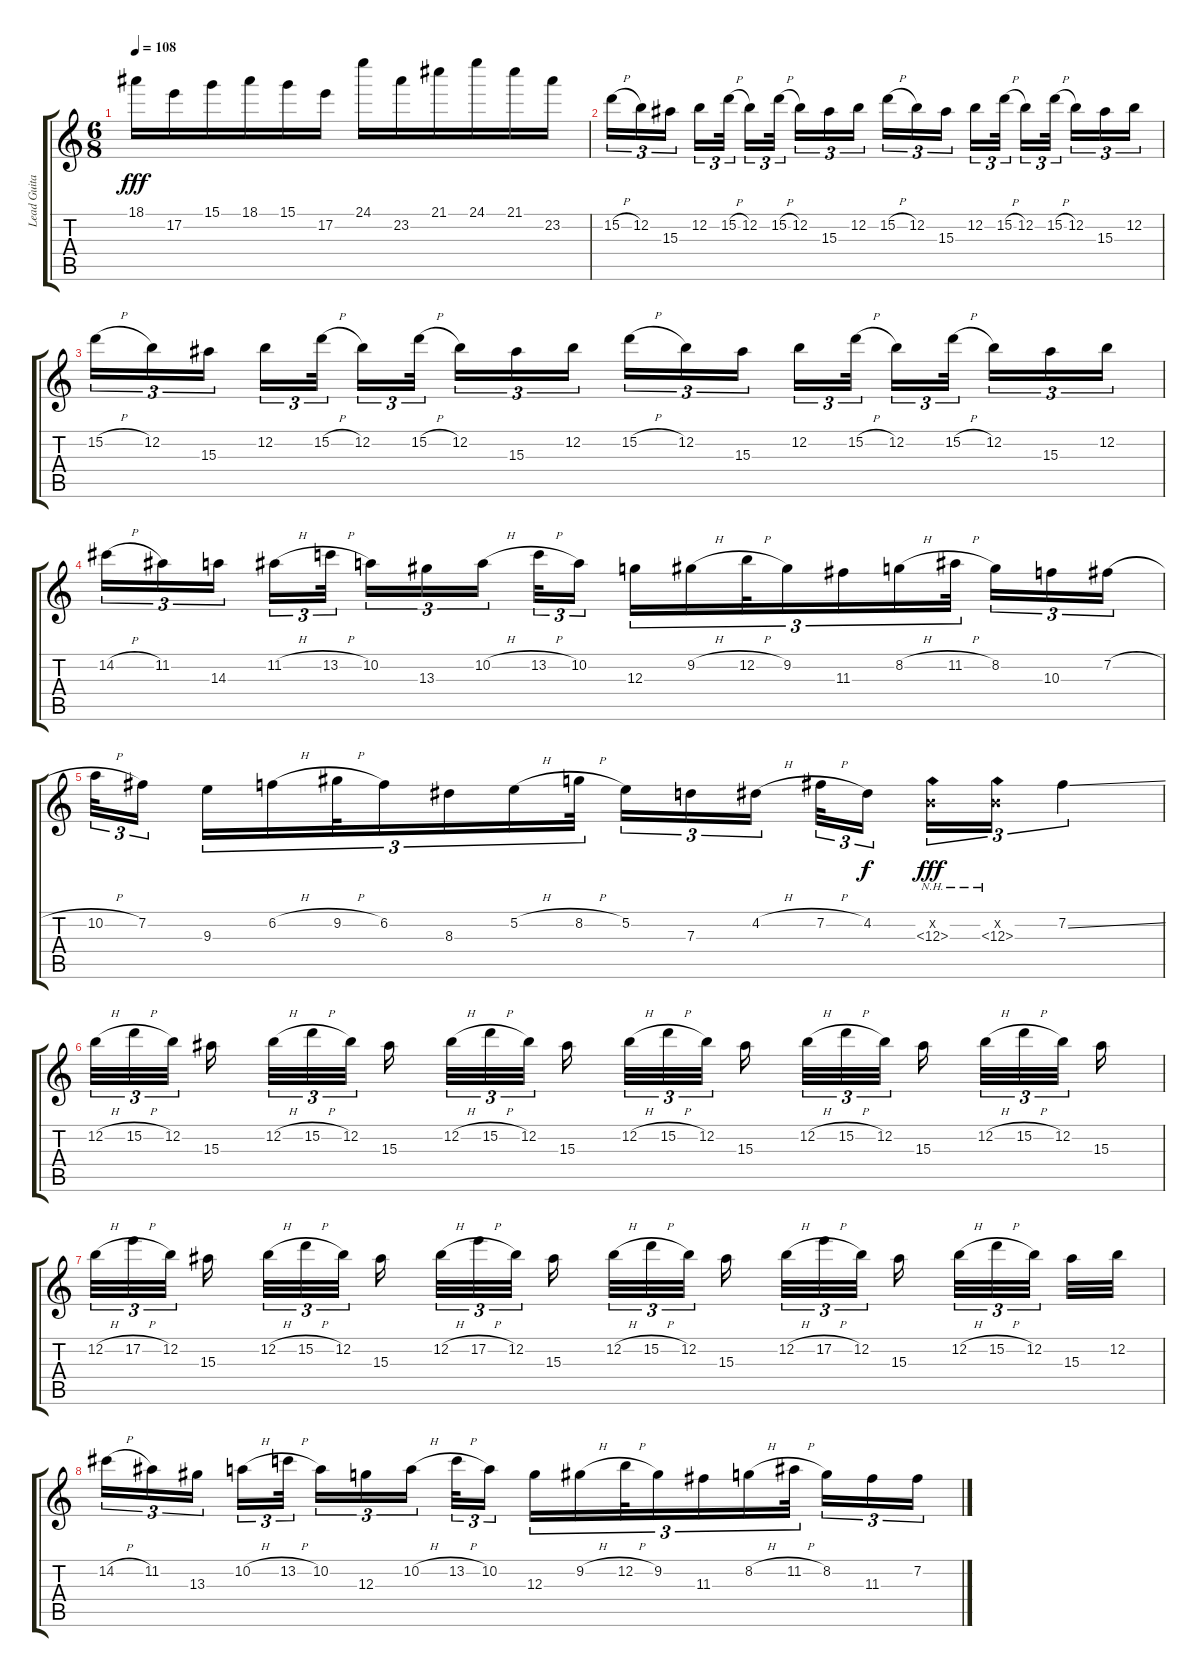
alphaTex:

\track ("Lead Guitar I (Mustaine)" "Lead Guita") {instrument distortionguitar}
\staff {score tabs}
\tuning (E4 B3 G3 D3 A2 E2) {hide}
\ts (6 8)
\tempo 108
\clef g2
\ks c
18.1.16{dy fff} 17.2.16 15.1.16 18.1.16 15.1.16 17.2.16 24.1.16 23.2.16 21.1.16 24.1.16 21.1.16 23.2.16 |
15.2{h}.16{tu (3 2)} 12.2.16{tu (3 2)} 15.3.16{tu (3 2) beam splitsecondary} 12.2.16{tu (3 2)} 15.2{h}.32{tu (3 2) beam splitsecondary} 12.2.16{tu (3 2)} 15.2{h}.32{tu (3 2) beam splitsecondary} 12.2.16{tu (3 2)} 15.3.16{tu (3 2)} 12.2.16{tu (3 2)} 15.2{h}.16{tu (3 2)} 12.2.16{tu (3 2)} 15.3.16{tu (3 2) beam splitsecondary} 12.2.16{tu (3 2)} 15.2{h}.32{tu (3 2) beam splitsecondary} 12.2.16{tu (3 2)} 15.2{h}.32{tu (3 2) beam splitsecondary} 12.2.16{tu (3 2)} 15.3.16{tu (3 2)} 12.2.16{tu (3 2)} |
15.2{h}.16{tu (3 2)} 12.2.16{tu (3 2)} 15.3.16{tu (3 2) beam splitsecondary} 12.2.16{tu (3 2)} 15.2{h}.32{tu (3 2) beam splitsecondary} 12.2.16{tu (3 2)} 15.2{h}.32{tu (3 2) beam splitsecondary} 12.2.16{tu (3 2)} 15.3.16{tu (3 2)} 12.2.16{tu (3 2)} 15.2{h}.16{tu (3 2)} 12.2.16{tu (3 2)} 15.3.16{tu (3 2) beam splitsecondary} 12.2.16{tu (3 2)} 15.2{h}.32{tu (3 2) beam splitsecondary} 12.2.16{tu (3 2)} 15.2{h}.32{tu (3 2) beam splitsecondary} 12.2.16{tu (3 2)} 15.3.16{tu (3 2)} 12.2.16{tu (3 2)} |
14.2{h}.16{tu (3 2)} 11.2.16{tu (3 2)} 14.3.16{tu (3 2) beam splitsecondary} 11.2{h}.16{tu (3 2)} 13.2{h}.32{tu (3 2) beam splitsecondary} 10.2.16{tu (3 2)} 13.3.16{tu (3 2)} 10.2{h}.16{tu (3 2) beam splitsecondary} 13.2{h}.32{tu (3 2)} 10.2.16{tu (3 2)} 12.3.16{tu (3 2)} 9.2{h}.16{tu (3 2)} 12.2{h}.32{tu (3 2)} 9.2.16{tu (3 2)} 11.3.16{tu (3 2)} 8.2{h}.16{tu (3 2)} 11.2{h}.32{tu (3 2) beam splitsecondary} 8.2.16{tu (3 2)} 10.3.16{tu (3 2)} 7.2{h}.16{tu (3 2)} |
10.2{h}.32{tu (3 2)} 7.2.16{tu (3 2) beam splitsecondary} 9.3.16{tu (3 2)} 6.2{h}.16{tu (3 2)} 9.2{h}.32{tu (3 2)} 6.2.16{tu (3 2)} 8.3.16{tu (3 2)} 5.2{h}.16{tu (3 2)} 8.2{h}.32{tu (3 2) beam splitsecondary} 5.2.16{tu (3 2)} 7.3.16{tu (3 2)} 4.2{h}.16{tu (3 2) beam splitsecondary} 7.2{h}.32{tu (3 2)} 4.2.16{tu (3 2) dy f beam splitsecondary} (0.2{x} 6.3{nh}).16{tu (3 2) dy fff} (0.2{x} 6.3{nh}).16{tu (3 2)} 7.2{ss}.4{tu (3 2)} |
12.2{h}.32{tu (3 2)} 15.2{h}.32{tu (3 2)} 12.2.32{tu (3 2) beam splitsecondary} 15.3.16{beam splitsecondary} 12.2{h}.32{tu (3 2)} 15.2{h}.32{tu (3 2)} 12.2.32{tu (3 2) beam splitsecondary} 15.3.16{beam splitsecondary} 12.2{h}.32{tu (3 2)} 15.2{h}.32{tu (3 2)} 12.2.32{tu (3 2) beam splitsecondary} 15.3.16 12.2{h}.32{tu (3 2)} 15.2{h}.32{tu (3 2)} 12.2.32{tu (3 2) beam splitsecondary} 15.3.16{beam splitsecondary} 12.2{h}.32{tu (3 2)} 15.2{h}.32{tu (3 2)} 12.2.32{tu (3 2) beam splitsecondary} 15.3.16{beam splitsecondary} 12.2{h}.32{tu (3 2)} 15.2{h}.32{tu (3 2)} 12.2.32{tu (3 2) beam splitsecondary} 15.3.16 |
12.2{h}.32{tu (3 2)} 17.2{h}.32{tu (3 2)} 12.2.32{tu (3 2) beam splitsecondary} 15.3.16{beam splitsecondary} 12.2{h}.32{tu (3 2)} 15.2{h}.32{tu (3 2)} 12.2.32{tu (3 2) beam splitsecondary} 15.3.16{beam splitsecondary} 12.2{h}.32{tu (3 2)} 17.2{h}.32{tu (3 2)} 12.2.32{tu (3 2) beam splitsecondary} 15.3.16 12.2{h}.32{tu (3 2)} 15.2{h}.32{tu (3 2)} 12.2.32{tu (3 2) beam splitsecondary} 15.3.16{beam splitsecondary} 12.2{h}.32{tu (3 2)} 17.2{h}.32{tu (3 2)} 12.2.32{tu (3 2) beam splitsecondary} 15.3.16{beam splitsecondary} 12.2{h}.32{tu (3 2)} 15.2{h}.32{tu (3 2)} 12.2.32{tu (3 2) beam splitsecondary} 15.3.32 12.2.32 |
14.2{h}.16{tu (3 2)} 11.2.16{tu (3 2)} 13.3.16{tu (3 2) beam splitsecondary} 10.2{h}.16{tu (3 2)} 13.2{h}.32{tu (3 2) beam splitsecondary} 10.2.16{tu (3 2)} 12.3.16{tu (3 2)} 10.2{h}.16{tu (3 2) beam splitsecondary} 13.2{h}.32{tu (3 2)} 10.2.16{tu (3 2)} 12.3.16{tu (3 2)} 9.2{h}.16{tu (3 2)} 12.2{h}.32{tu (3 2)} 9.2.16{tu (3 2)} 11.3.16{tu (3 2)} 8.2{h}.16{tu (3 2)} 11.2{h}.32{tu (3 2) beam splitsecondary} 8.2.16{tu (3 2)} 11.3.16{tu (3 2)} 7.2{h}.16{tu (3 2)}
